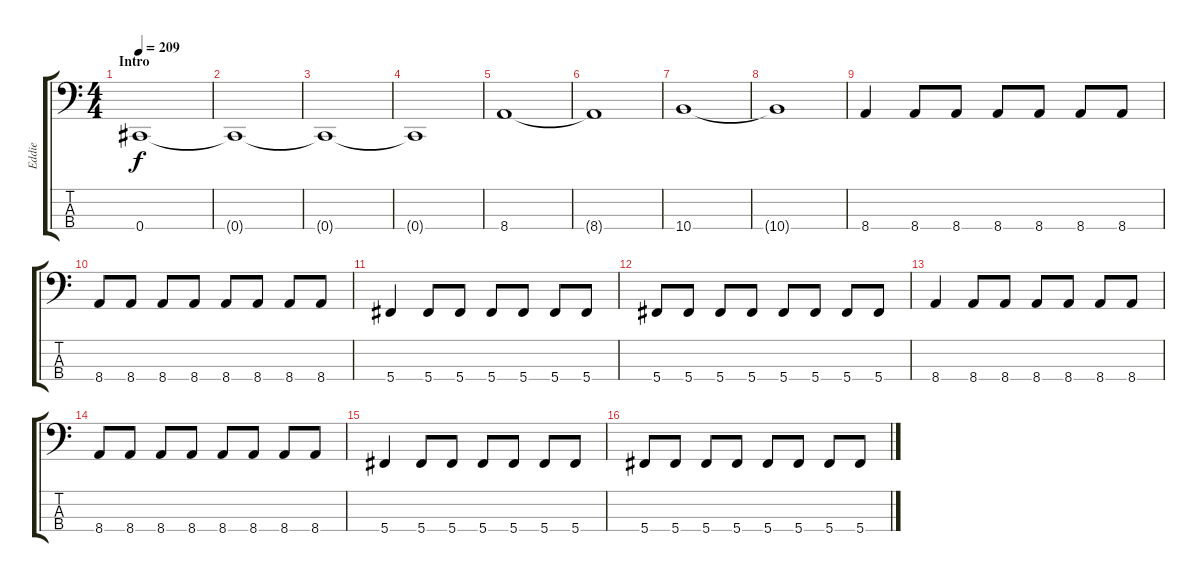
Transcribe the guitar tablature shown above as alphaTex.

\track ("Eddie" "Eddie") {instrument electricbasspick}
\staff {score tabs}
\tuning (Gb2 Db2 Ab1 Db1) {hide}
\ts (4 4)
\section ("" "Intro")
\tempo 209
\clef f4
\ks c
0.4.1{dy f instrument electricbasspick} |
0.4{t}.1 |
0.4{t}.1 |
0.4{t}.1 |
8.4.1 |
8.4{t}.1 |
10.4.1 |
10.4{t}.1 |
8.4.4 8.4.8 8.4.8 8.4.8 8.4.8 8.4.8 8.4.8 |
8.4.8 8.4.8 8.4.8 8.4.8 8.4.8 8.4.8 8.4.8 8.4.8 |
5.4.4 5.4.8 5.4.8 5.4.8 5.4.8 5.4.8 5.4.8 |
5.4.8 5.4.8 5.4.8 5.4.8 5.4.8 5.4.8 5.4.8 5.4.8 |
8.4.4 8.4.8 8.4.8 8.4.8 8.4.8 8.4.8 8.4.8 |
8.4.8 8.4.8 8.4.8 8.4.8 8.4.8 8.4.8 8.4.8 8.4.8 |
5.4.4 5.4.8 5.4.8 5.4.8 5.4.8 5.4.8 5.4.8 |
5.4.8 5.4.8 5.4.8 5.4.8 5.4.8 5.4.8 5.4.8 5.4.8
